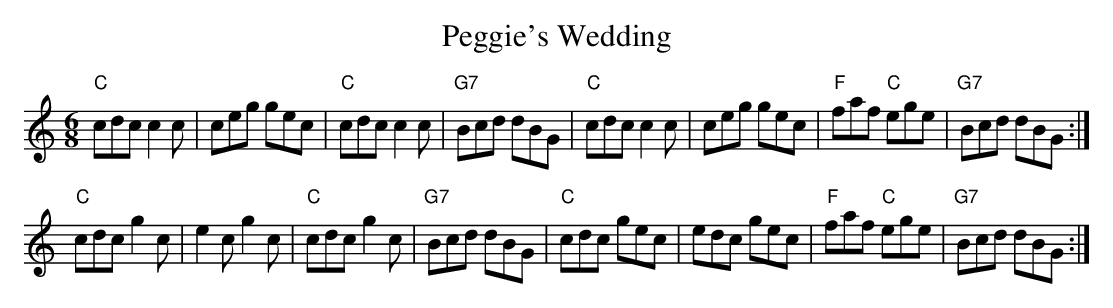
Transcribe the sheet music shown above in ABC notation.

X:1
T:Peggie's Wedding
M:6/8
L:1/8
K:C
"C"cdc c2c | ceg gec | "C"cdc c2c | "G7"Bcd dBG |\
"C"cdc c2c | ceg gec | "F"faf "C"ege | "G7"Bcd dBG :|
"C"cdc g2c | e2c g2c | "C"cdc g2c | "G7"Bcd dBG |\
"C"cdc gec | edc gec | "F"faf "C"ege | "G7"Bcd dBG :|
